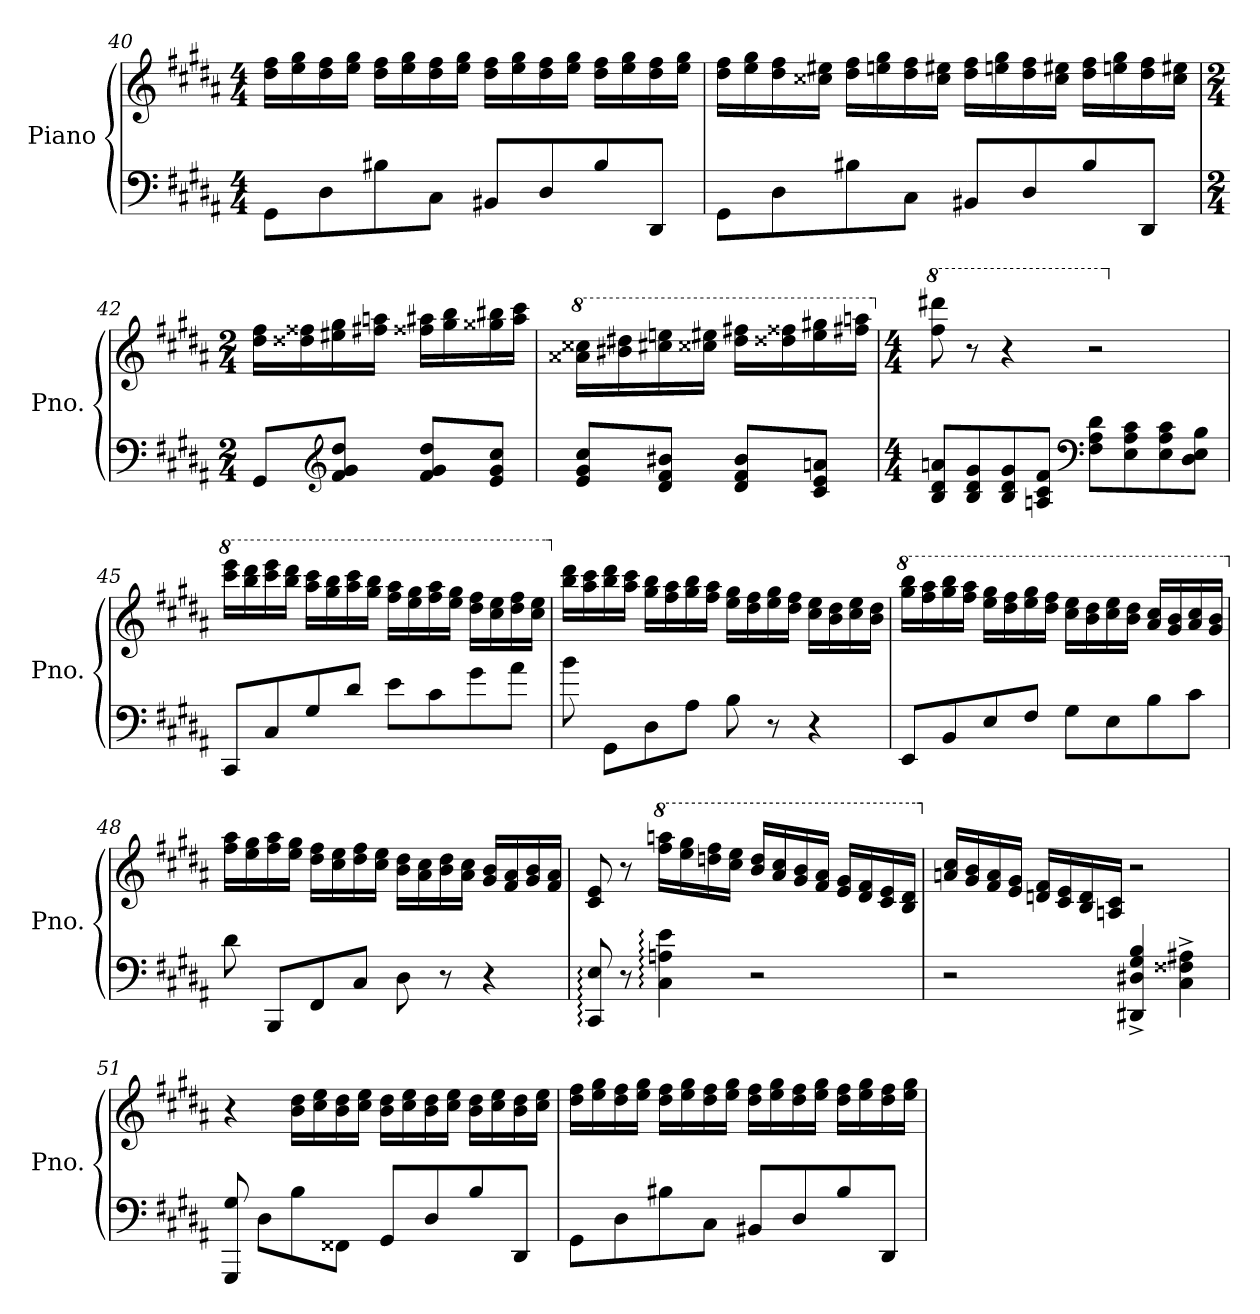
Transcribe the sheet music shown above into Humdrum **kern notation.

**kern	**kern
*part1	*part1
*staff2	*staff1
*I"Piano	*
*I'Pno.	*
*clefF4	*clefG2
*k[f#c#g#d#a#]	*k[f#c#g#d#a#]
*M4/4	*M4/4
=40	=40
8GG#\L	16dd#\ 16ff#\LL
.	16ee\ 16gg#\
8D#\	16dd#\ 16ff#\
.	16ee\ 16gg#\JJ
8B#X\	16dd#\ 16ff#\LL
.	16ee\ 16gg#\
8C#\J	16dd#\ 16ff#\
.	16ee\ 16gg#\JJ
8BB#X/L	16dd#\ 16ff#\LL
.	16ee\ 16gg#\
8D#/	16dd#\ 16ff#\
.	16ee\ 16gg#\JJ
8B#/	16dd#\ 16ff#\LL
.	16ee\ 16gg#\
8DD#/J	16dd#\ 16ff#\
.	16ee\ 16gg#\JJ
!!LO:LB:g=z
=41	=41
8GG#\L	16dd#\ 16ff#\LL
.	16ee\ 16gg#\
8D#\	16dd#\ 16ff#\
.	16cc##X\ 16ee#X\JJ
8B#X\	16dd#\ 16ff#\LL
.	16een\ 16gg#\
8C#\J	16dd#\ 16ff#\
.	16cc##\ 16ee#X\JJ
8BB#X/L	16dd#\ 16ff#\LL
.	16een\ 16gg#\
8D#/	16dd#\ 16ff#\
.	16cc##\ 16ee#X\JJ
8B#/	16dd#\ 16ff#\LL
.	16een\ 16gg#\
8DD#/J	16dd#\ 16ff#\
.	16cc##\ 16ee#X\JJ
=42	=42
*M2/4	*M2/4
8GG#/L	16dd#\ 16ff#\LL
.	16dd##X\ 16ff##X\
*clefG2	*
8f#/ 8g#/ 8dd#/J	16ee#X\ 16gg#\
.	16ff#X\ 16aan\JJ
8f#/ 8g#/ 8dd#/L	16ff##X\ 16aa#X\LL
.	16gg#\ 16bb\
8e/ 8g#/ 8cc#/J	16gg##X\ 16bb#X\
.	16aa#\ 16ccc#\JJ
!!LO:LB:g=z
=43	=43
*	*8va
8e/ 8g#/ 8cc#/L	16aa##X\ 16ccc##X\LL
.	16bb#X\ 16ddd#X\
8d#/ 8f#/ 8b#X/J	16ccc#X\ 16eeen\
.	16ccc##X\ 16eee#X\JJ
8d#/ 8f#/ 8b#/L	16ddd#\ 16fff#X\LL
.	16ddd##X\ 16fff##X\
8c#/ 8e/ 8an/J	16eee#\ 16ggg#X\
.	16fff#X\ 16aaan\JJ
=44	=44
*M4/4	*M4/4
*	*X8va
*	*8va
8B/ 8d#/ 8an/L	8fff#\ 8dddd#X\
8B/ 8d#/ 8g#/	8r
8B/ 8d#/ 8g#/	4r
8An/ 8c#/ 8f#/J	.
*clefF4	*
8F#\ 8A\ 8d#\L	2r
8E\ 8A\ 8c#\	.
8E\ 8A\ 8c#\	.
8D#\ 8E\ 8B\J	.
!!LO:PB:g=z
=45	=45
*	*X8va
*	*8va
8CC#/L	16cccc#\ 16eeee\LL
.	16bbb\ 16dddd#\
8C#/	16cccc#\ 16eeee\
.	16bbb\ 16dddd#\JJ
8G#/	16aaa#\ 16cccc#\LL
.	16ggg#\ 16bbb\
8d#/J	16aaa#\ 16cccc#\
.	16ggg#\ 16bbb\JJ
8e\L	16fff#\ 16aaa#\LL
.	16eee\ 16ggg#\
8c#\	16fff#\ 16aaa#\
.	16eee\ 16ggg#\JJ
8g#\	16ddd#\ 16fff#\LL
.	16ccc#\ 16eee\
8a#\J	16ddd#\ 16fff#\
.	16ccc#\ 16eee\JJ
=46	=46
*	*X8va
8b\	16bb\ 16ddd#\LL
.	16aa#\ 16ccc#\
8GG#\L	16bb\ 16ddd#\
.	16aa#\ 16ccc#\JJ
8D#\	16gg#\ 16bb\LL
.	16ff#\ 16aa#\
8A#\J	16gg#\ 16bb\
.	16ff#\ 16aa#\JJ
8B\	16ee\ 16gg#\LL
.	16dd#\ 16ff#\
8r	16ee\ 16gg#\
.	16dd#\ 16ff#\JJ
4r	16cc#\ 16ee\LL
.	16b\ 16dd#\
.	16cc#\ 16ee\
.	16b\ 16dd#\JJ
!!LO:LB:g=z
=47	=47
*	*8va
8EE/L	16ggg#\ 16bbb\LL
.	16fff#\ 16aaa#\
8BB/	16ggg#\ 16bbb\
.	16fff#\ 16aaa#\JJ
8E/	16eee\ 16ggg#\LL
.	16ddd#\ 16fff#\
8F#/J	16eee\ 16ggg#\
.	16ddd#\ 16fff#\JJ
8G#\L	16ccc#\ 16eee\LL
.	16bb\ 16ddd#\
8E\	16ccc#\ 16eee\
.	16bb\ 16ddd#\JJ
8B\	16aa#/ 16ccc#/LL
.	16gg#/ 16bb/
8c#\J	16aa#/ 16ccc#/
.	16gg#/ 16bb/JJ
=48	=48
*	*X8va
8d#\	16ff#\ 16aa#\LL
.	16ee\ 16gg#\
8BBB/L	16ff#\ 16aa#\
.	16ee\ 16gg#\JJ
8FF#/	16dd#\ 16ff#\LL
.	16cc#\ 16ee\
8C#/J	16dd#\ 16ff#\
.	16cc#\ 16ee\JJ
8D#\	16b\ 16dd#\LL
.	16a#\ 16cc#\
8r	16b\ 16dd#\
.	16a#\ 16cc#\JJ
4r	16g#/ 16b/LL
.	16f#/ 16a#/
.	16g#/ 16b/
.	16f#/ 16a#/JJ
!!LO:LB:g=z
=49	=49
8CC#/: 8E/:	8c#/ 8e/
8r	8r
*	*8va
4C#\: 4An\: 4e\:	16fff#\ 16aaan\LL
.	16eee\ 16ggg#\
.	16dddn\ 16fff#\
.	16ccc#\ 16eee\JJ
2r	16bb/ 16ddd/LL
.	16aa#/ 16ccc#/
.	16gg#/ 16bb/
.	16ff#/ 16aa#/JJ
.	16ee/ 16gg#/LL
.	16dd#/ 16ff#/
.	16cc#/ 16ee/
.	16b/ 16dd#/JJ
=50	=50
*	*X8va
2r	16an/ 16cc#/LL
.	16g#/ 16b/
.	16f#/ 16a/
.	16e/ 16g#/JJ
.	16dn/ 16f#/LL
.	16c#/ 16e/
.	16B/ 16d/
.	16An/ 16c#/JJ
4DD#X/^ 4D#X/^ 4G#/^ 4B/^	2r
4C#\^ 4F##X\^ 4A#X\^	.
=51	=51
8GGG#/ 8G#/	4r
8D#\L	.
8B\	16b\ 16dd#\LL
.	16cc#\ 16ee\
8FF##X\J	16b\ 16dd#\
.	16cc#\ 16ee\JJ
8GG#/L	16b\ 16dd#\LL
.	16cc#\ 16ee\
8D#/	16b\ 16dd#\
.	16cc#\ 16ee\JJ
8B/	16b\ 16dd#\LL
.	16cc#\ 16ee\
8DD#/J	16b\ 16dd#\
.	16cc#\ 16ee\JJ
!!LO:LB:g=z
=52	=52
8GG#\L	16dd#\ 16ff#\LL
.	16ee\ 16gg#\
8D#\	16dd#\ 16ff#\
.	16ee\ 16gg#\JJ
8B#X\	16dd#\ 16ff#\LL
.	16ee\ 16gg#\
8C#\J	16dd#\ 16ff#\
.	16ee\ 16gg#\JJ
8BB#X/L	16dd#\ 16ff#\LL
.	16ee\ 16gg#\
8D#/	16dd#\ 16ff#\
.	16ee\ 16gg#\JJ
8B#/	16dd#\ 16ff#\LL
.	16ee\ 16gg#\
8DD#/J	16dd#\ 16ff#\
.	16ee\ 16gg#\JJ
=	=
*-	*-
